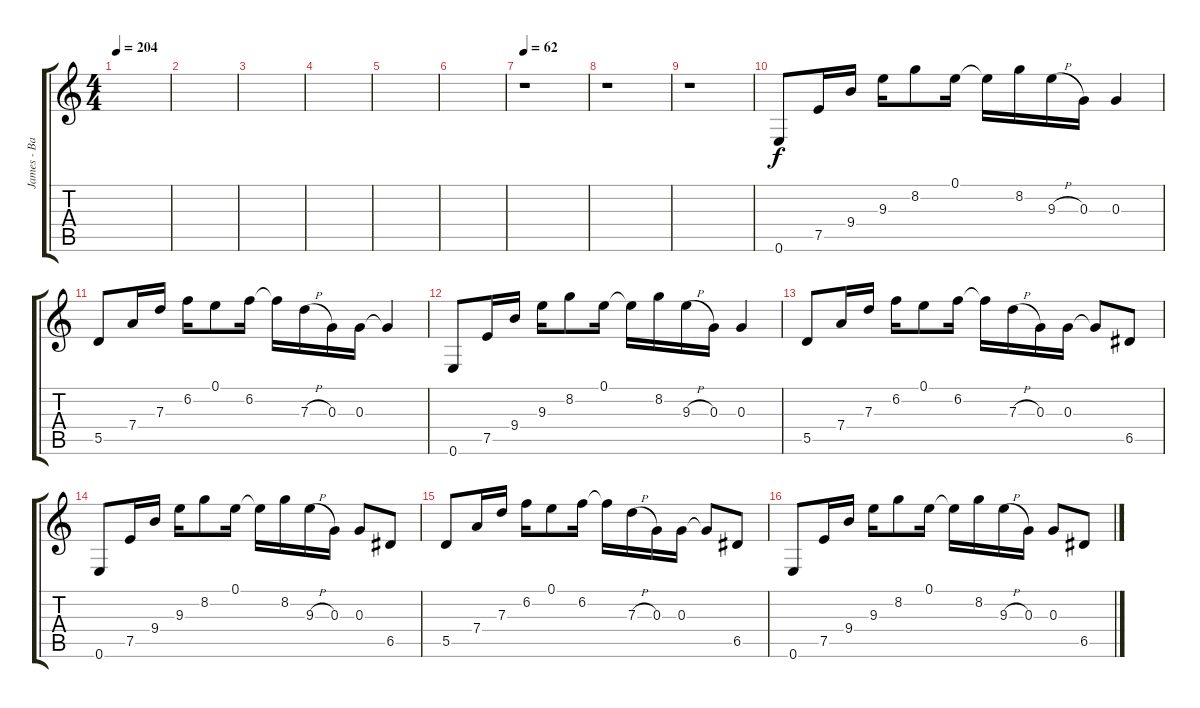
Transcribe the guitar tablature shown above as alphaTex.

\track ("James - Back Solo" "James - Ba") {instrument acousticguitarsteel}
\staff {score tabs}
\tuning (E4 B3 G3 D3 A2 E2) {hide}
\ts (4 4)
\tempo 204
\clef g2
\ks c
|
|
|
|
|
|
\tempo 62
r.1 |
r.1 |
r.1 |
0.6.8 7.5.16 9.4.16 9.3.16 8.2.8 0.1.16 0.1{t}.16 8.2.16 9.3{h}.16 0.3.16 0.3.4 |
5.5.8 7.4.16 7.3.16 6.2.16 0.1.8 6.2.16 6.2{t}.16 7.3{h}.16 0.3.16 0.3.16 0.3{t}.4 |
0.6.8 7.5.16 9.4.16 9.3.16 8.2.8 0.1.16 0.1{t}.16 8.2.16 9.3{h}.16 0.3.16 0.3.4 |
5.5.8 7.4.16 7.3.16 6.2.16 0.1.8 6.2.16 6.2{t}.16 7.3{h}.16 0.3.16 0.3.16 0.3{t}.8 6.5.8 |
0.6.8 7.5.16 9.4.16 9.3.16 8.2.8 0.1.16 0.1{t}.16 8.2.16 9.3{h}.16 0.3.16 0.3.8 6.5.8 |
5.5.8 7.4.16 7.3.16 6.2.16 0.1.8 6.2.16 6.2{t}.16 7.3{h}.16 0.3.16 0.3.16 0.3{t}.8 6.5.8 |
0.6.8 7.5.16 9.4.16 9.3.16 8.2.8 0.1.16 0.1{t}.16 8.2.16 9.3{h}.16 0.3.16 0.3.8 6.5.8
